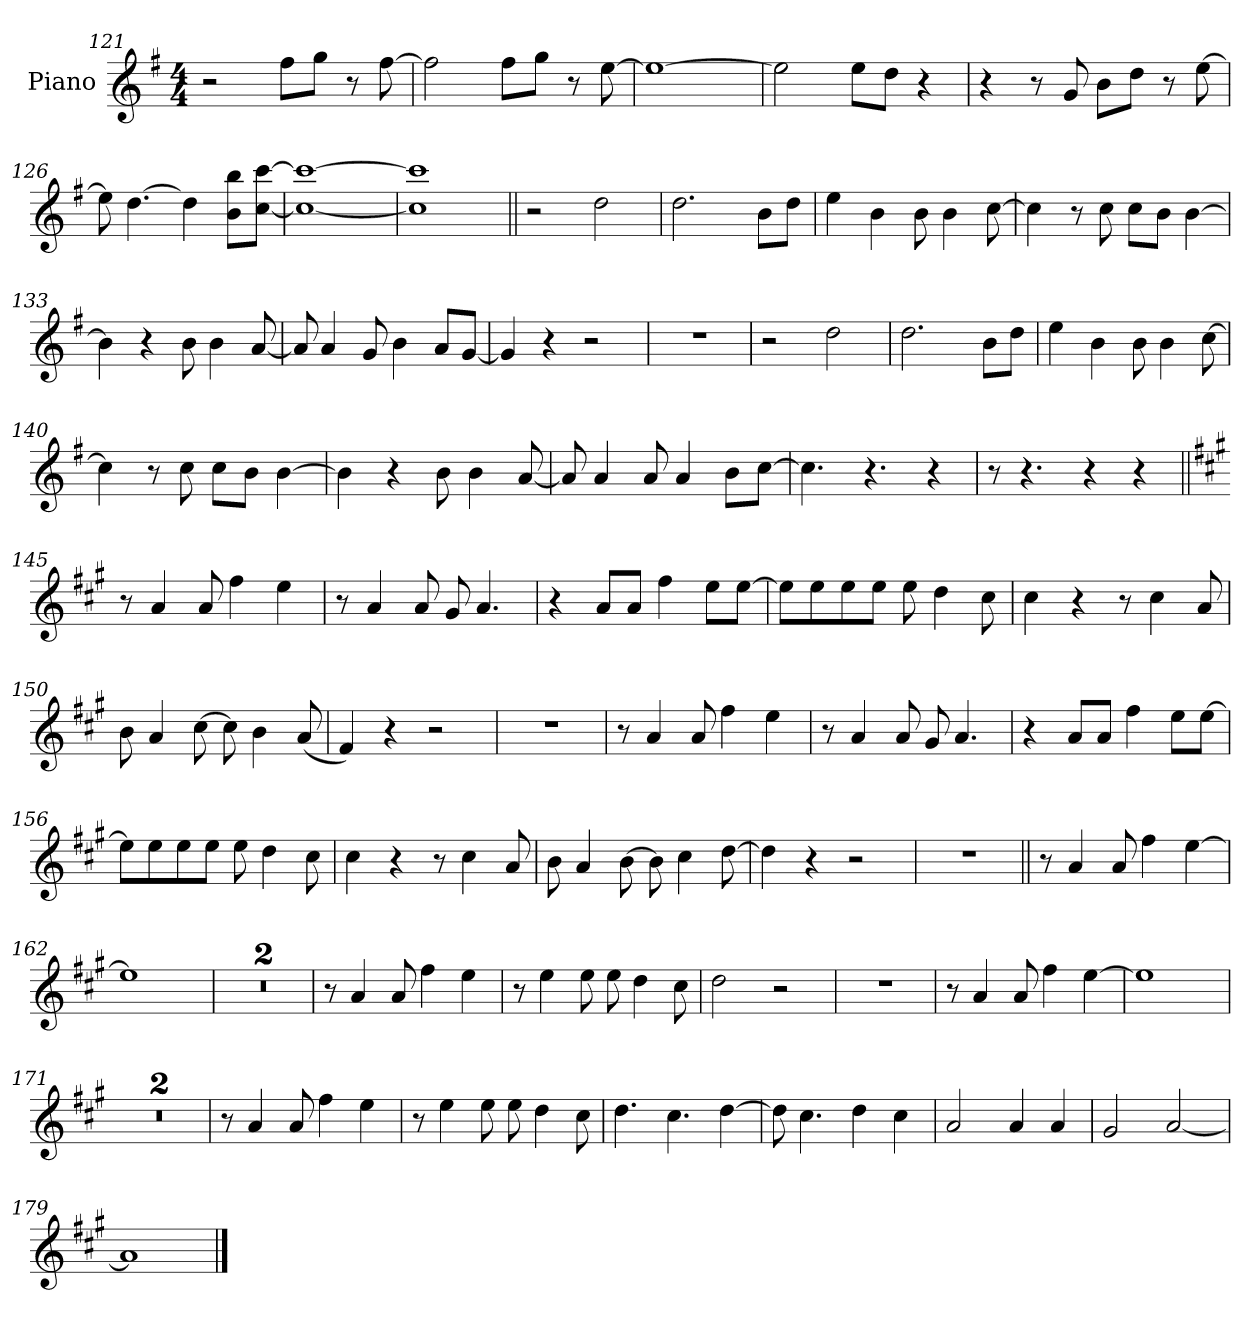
**kern
*part1
*staff1
*I"Piano
*I'Pno.
*clefG2
*k[f#]
*M4/4
=121
2r
8ff#L
8ggJ
8r
[8ff#
=122
2ff#]
8ff#L
8ggJ
8r
[8ee
=123
1ee_
=124
2ee]
8eeL
8ddJ
4r
=125
4r
8r
8g
8bL
8ddJ
8r
[8ee
=126
8ee]
[4.dd
4dd]
8b 8bbL
[8cc [8cccJ
=127
1cc_ 1ccc_
=128
1cc] 1ccc]
=129||
2r
2dd
=130
2.dd
8bL
8ddJ
=131
4ee
4b
8b
4b
[8cc
=132
4cc]
8r
8cc
8ccL
8bJ
[4b
=133
4b]
4r
8b
4b
[8a
=134
8a]
4a
8g
4b
8aL
[8gJ
=135
4g]
4r
2r
=136
1r
=137
2r
2dd
=138
2.dd
8bL
8ddJ
=139
4ee
4b
8b
4b
[8cc
=140
4cc]
8r
8cc
8ccL
8bJ
[4b
=141
4b]
4r
8b
4b
[8a
=142
8a]
4a
8a
4a
8bL
[8ccJ
=143
4.cc]
4.r
4r
=144
8r
4.r
4r
4r
=145||
*k[f#c#g#]
8r
4a
8a
4ff#
4ee
=146
8r
4a
8a
8g#
4.a
=147
4r
8aL
8aJ
4ff#
8eeL
[8eeJ
=148
8eeL]
8ee
8ee
8eeJ
8ee
4dd
8cc#
=149
4cc#
4r
8r
4cc#
8a
=150
8b
4a
[8cc#
8cc#]
4b
(8a
=151
4f#)
4r
2r
=152
1r
=153
8r
4a
8a
4ff#
4ee
=154
8r
4a
8a
8g#
4.a
=155
4r
8aL
8aJ
4ff#
8eeL
[8eeJ
=156
8eeL]
8ee
8ee
8eeJ
8ee
4dd
8cc#
=157
4cc#
4r
8r
4cc#
8a
=158
8b
4a
[8b
8b]
4cc#
[8dd
=159
4dd]
4r
2r
=160
1r
=161||
8r
4a
8a
4ff#
[4ee
=162
1ee]
=163
1r
=164
1r
=165
8r
4a
8a
4ff#
4ee
=166
8r
4ee
8ee
8ee
4dd
8cc#
=167
2dd
2r
=168
1r
=169
8r
4a
8a
4ff#
[4ee
=170
1ee]
=171
1r
=172
1r
=173
8r
4a
8a
4ff#
4ee
=174
8r
4ee
8ee
8ee
4dd
8cc#
=175
4.dd
4.cc#!
[4dd!
=176
8dd!]
4.cc#!
4dd!
4cc#!
=177
2a!
4a
4a
=178
2g#
[2a
=179
1a]
==
*-
